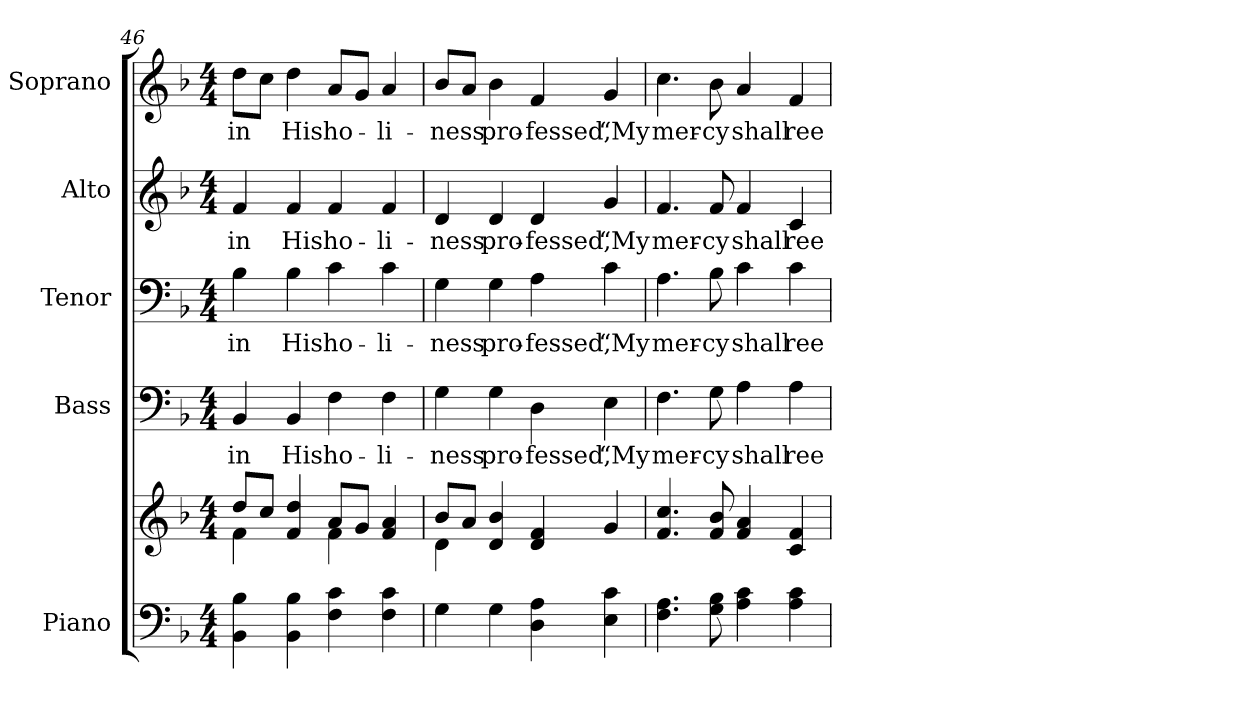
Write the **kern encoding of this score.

**kern	**kern	**kern	**text	**kern	**text	**kern	**text	**kern	**text
*part5	*part5	*part4	*part4	*part3	*part3	*part2	*part2	*part1	*part1
*staff6	*staff5	*staff4	*staff4	*staff3	*staff3	*staff2	*staff2	*staff1	*staff1
*I"Piano	*	*I"Bass	*	*I"Tenor	*	*I"Alto	*	*I"Soprano	*
*I'Pno.	*	*I'B.	*	*I'T.	*	*I'A.	*	*I'S.	*
*clefF4	*clefG2	*clefF4	*	*clefF4	*	*clefG2	*	*clefG2	*
*k[b-]	*k[b-]	*k[b-]	*	*k[b-]	*	*k[b-]	*	*k[b-]	*
*F:	*F:	*F:	*	*F:	*	*F:	*	*F:	*
*M4/4	*M4/4	*M4/4	*	*M4/4	*	*M4/4	*	*M4/4	*
=46	=46	=46	=46	=46	=46	=46	=46	=46	=46
*	*^	*	*	*	*	*	*	*	*
!	!	!	!	!LO:LY:b:color=#000000	!	!	!	!	!	!
!	!	!	!	!	!	!LO:LY:b:color=#000000	!	!	!	!
!	!	!	!	!	!	!	!	!LO:LY:b:color=#000000	!	!
!	!	!	!	!	!	!	!	!	!	!LO:LY:b:color=#000000
4BB-i\ 4B-i	8ddi/L	4fi\	4BB-i/	in	4B-i\	in	4fi/	in	8ddi\L	in
.	8cci/J	.	.	.	.	.	.	.	8cci\J	.
!	!	!	!	!LO:LY:b:color=#000000	!	!	!	!	!	!
!	!	!	!	!	!	!LO:LY:b:color=#000000	!	!	!	!
!	!	!	!	!	!	!	!	!LO:LY:b:color=#000000	!	!
!	!	!	!	!	!	!	!	!	!	!LO:LY:b:color=#000000
4BB-i\ 4B-i	4fi/ 4ddi	4ryy	4BB-i/	His	4B-i\	His	4fi/	His	4ddi\	His
!	!	!	!	!LO:LY:b:color=#000000	!	!	!	!	!	!
!	!	!	!	!	!	!LO:LY:b:color=#000000	!	!	!	!
!	!	!	!	!	!	!	!	!LO:LY:b:color=#000000	!	!
!	!	!	!	!	!	!	!	!	!	!LO:LY:b:color=#000000
4Fi\ 4ci	8ai/L	4fi\	4Fi\	ho-	4ci\	ho-	4fi/	ho-	8ai/L	ho-
.	8gi/J	.	.	.	.	.	.	.	8gi/J	.
!	!	!	!	!LO:LY:b:color=#000000	!	!	!	!	!	!
!	!	!	!	!	!	!LO:LY:b:color=#000000	!	!	!	!
!	!	!	!	!	!	!	!	!LO:LY:b:color=#000000	!	!
!	!	!	!	!	!	!	!	!	!	!LO:LY:b:color=#000000
4Fi\ 4ci	4fi/ 4ai	4ryy	4Fi\	-li-	4ci\	-li-	4fi/	-li-	4ai/	-li-
=47	=47	=47	=47	=47	=47	=47	=47	=47	=47	=47
!	!	!	!	!LO:LY:b:color=#000000	!	!	!	!	!	!
!	!	!	!	!	!	!LO:LY:b:color=#000000	!	!	!	!
!	!	!	!	!	!	!	!	!LO:LY:b:color=#000000	!	!
!	!	!	!	!	!	!	!	!	!	!LO:LY:b:color=#000000
4Gi\	8b-i/L	4di\	4Gi\	-ness	4Gi\	-ness	4di/	-ness	8b-i/L	-ness
.	8ai/J	.	.	.	.	.	.	.	8ai/J	.
!	!	!	!	!LO:LY:b:color=#000000	!	!	!	!	!	!
!	!	!	!	!	!	!LO:LY:b:color=#000000	!	!	!	!
!	!	!	!	!	!	!	!	!LO:LY:b:color=#000000	!	!
!	!	!	!	!	!	!	!	!	!	!LO:LY:b:color=#000000
4Gi\	4di/ 4b-i	4ryy	4Gi\	pro-	4Gi\	pro-	4di/	pro-	4b-i\	pro-
!	!	!	!	!LO:LY:b:color=#000000	!	!	!	!	!	!
!	!	!	!	!	!	!LO:LY:b:color=#000000	!	!	!	!
!	!	!	!	!	!	!	!	!LO:LY:b:color=#000000	!	!
!	!	!	!	!	!	!	!	!	!	!LO:LY:b:color=#000000
4Di\ 4Ai	4di/ 4fi	2ryy	4Di\	-fessed,	4Ai\	-fessed,	4di/	-fessed,	4fi/	-fessed,
!	!	!	!	!LO:LY:b:color=#000000	!	!	!	!	!	!
!	!	!	!	!	!	!LO:LY:b:color=#000000	!	!	!	!
!	!	!	!	!	!	!	!	!LO:LY:b:color=#000000	!	!
!	!	!	!	!	!	!	!	!	!	!LO:LY:b:color=#000000
4Ei\ 4ci	4gi/	.	4Ei\	“My	4ci\	“My	4gi/	“My	4gi/	“My
*	*v	*v	*	*	*	*	*	*	*	*
=48	=48	=48	=48	=48	=48	=48	=48	=48	=48
!	!	!	!LO:LY:b:color=#000000	!	!	!	!	!	!
!	!	!	!	!	!LO:LY:b:color=#000000	!	!	!	!
!	!	!	!	!	!	!	!LO:LY:b:color=#000000	!	!
!	!	!	!	!	!	!	!	!	!LO:LY:b:color=#000000
4.Fi\ 4.Ai	4.fi/ 4.cci	4.Fi\	mer-	4.Ai\	mer-	4.fi/	mer-	4.cci\	mer-
!	!	!	!LO:LY:b:color=#000000	!	!	!	!	!	!
!	!	!	!	!	!LO:LY:b:color=#000000	!	!	!	!
!	!	!	!	!	!	!	!LO:LY:b:color=#000000	!	!
!	!	!	!	!	!	!	!	!	!LO:LY:b:color=#000000
8Gi\ 8B-i	8fi/ 8b-i	8Gi\	-cy	8B-i\	-cy	8fi/	-cy	8b-i\	-cy
!	!	!	!LO:LY:b:color=#000000	!	!	!	!	!	!
!	!	!	!	!	!LO:LY:b:color=#000000	!	!	!	!
!	!	!	!	!	!	!	!LO:LY:b:color=#000000	!	!
!	!	!	!	!	!	!	!	!	!LO:LY:b:color=#000000
4Ai\ 4ci	4fi/ 4ai	4Ai\	shall	4ci\	shall	4fi/	shall	4ai/	shall
!	!	!	!LO:LY:b:color=#000000	!	!	!	!	!	!
!	!	!	!	!	!LO:LY:b:color=#000000	!	!	!	!
!	!	!	!	!	!	!	!LO:LY:b:color=#000000	!	!
!	!	!	!	!	!	!	!	!	!LO:LY:b:color=#000000
4Ai\ 4ci	4ci/ 4fi	4Ai\	ree	4ci\	ree	4ci/	ree	4fi/	ree
=	=	=	=	=	=	=	=	=	=
*-	*-	*-	*-	*-	*-	*-	*-	*-	*-
